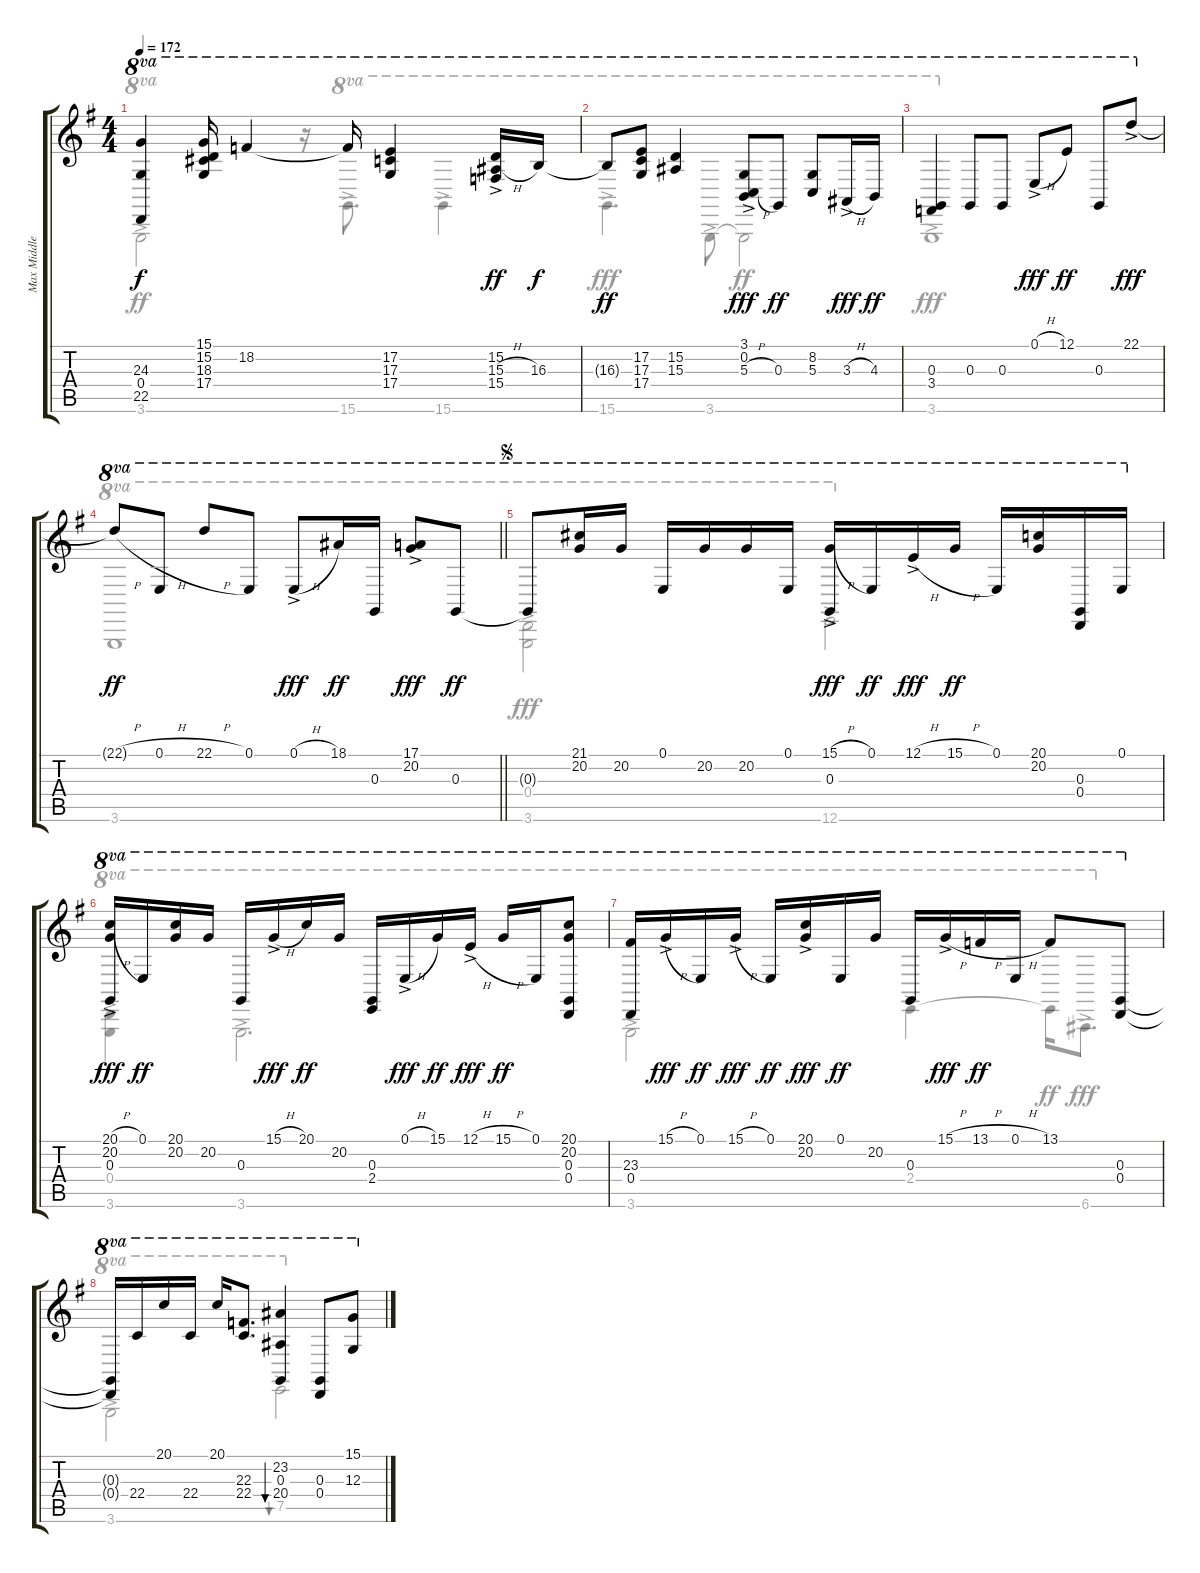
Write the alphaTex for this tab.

\track ("Max Middleton" "Max Middle") {instrument acousticgrandpiano}
\staff {score tabs}
\tuning (E4 B3 G3 D3 A2 E2) {hide}
\voice
\ts (4 4)
\tempo 172
\clef g2
\ks g
(24.3 0.4 22.5).4{ot 8va dy f} (15.1 15.2 18.3 17.4).16{ot 8va} 18.2.4{ot 8va} 18.2{t}.16{ot 8va} (17.2 17.3 17.4).4{ot 8va} (15.2{ac} 15.3{h ac} 15.4{ac}).16{ot 8va dy ff} 16.3.16{ot 8va dy f} |
16.3{t}.8{ot 8va dy ff} (17.2 17.3 17.4).8{ot 8va} (15.2 15.3).4{ot 8va} (3.1{ac} 0.2{ac} 5.3{h ac}).8{ot 8va dy fff} 0.3.8{ot 8va dy ff} (8.2 5.3).8{ot 8va} 3.3{h ac}.16{ot 8va dy fff} 4.3.16{ot 8va dy ff} |
(0.3 3.4).4{ot 8va} 0.3.8{ot 8va} 0.3.8{ot 8va} 0.1{h ac}.8{ot 8va dy fff} 12.1.8{ot 8va dy ff} 0.3.8{ot 8va} 22.1{ac}.8{ot 8va dy fff} |
\barLineRight lightlight
22.1{h t}.8{ot 8va dy ff} 0.1{h}.8{ot 8va} 22.1{h}.8{ot 8va} 0.1.8{ot 8va} 0.1{h ac}.8{ot 8va dy fff} 18.1.16{ot 8va dy ff} 0.3.16{ot 8va} (17.1{ac} 20.2{ac}).8{ot 8va dy fff} 0.3.8{ot 8va dy ff} |
\jump segno
0.3{t}.8{ot 8va} (21.1 20.2).16{ot 8va} 20.2.16{ot 8va} 0.1.16{ot 8va} 20.2.16{ot 8va} 20.2.16{ot 8va} 0.1.16{ot 8va} (15.1{h ac} 0.3{ac}).16{ot 8va dy fff} 0.1.16{ot 8va dy ff} 12.1{h ac}.16{ot 8va dy fff} 15.1{h}.16{ot 8va dy ff} 0.1.16{ot 8va} (20.1 20.2).16{ot 8va} (0.3 0.4).16{ot 8va} 0.1.16{ot 8va} |
(20.1{h ac} 20.2{ac} 0.3{ac}).16{ot 8va dy fff} 0.1.16{ot 8va dy ff} (20.1 20.2).16{ot 8va} 20.2.16{ot 8va} 0.3.16{ot 8va} 15.1{h ac}.16{ot 8va dy fff} 20.1.16{ot 8va dy ff} 20.2.16{ot 8va} (0.3 2.4).16{ot 8va} 0.1{h ac}.16{ot 8va dy fff} 15.1.16{ot 8va dy ff} 12.1{h ac}.16{ot 8va dy fff} 15.1{h}.16{ot 8va dy ff} 0.1.16{ot 8va} (20.1 20.2 0.3 0.4).8{ot 8va} |
(23.3 0.4).16{ot 8va} 15.1{h ac}.16{ot 8va dy fff} 0.1.16{ot 8va dy ff} 15.1{h ac}.16{ot 8va dy fff} 0.1.16{ot 8va dy ff} (20.1{ac} 20.2{ac}).16{ot 8va dy fff} 0.1.16{ot 8va dy ff} 20.2.16{ot 8va} 0.3.16{ot 8va} 15.1{h ac}.16{ot 8va dy fff} 13.1{h}.16{ot 8va dy ff} 0.1{h}.16{ot 8va} 13.1.8{ot 8va} (0.3 0.4).8{ot 8va} |
(0.3{t} 0.4{t}).16{ot 8va} 22.4.16{ot 8va} 20.1.16{ot 8va} 22.4.16{ot 8va} 20.1.16{ot 8va} (22.3 22.4).8{d ot 8va} (23.2 0.3 20.4).4{bu 30 ot 8va} (0.3 0.4).8{ot 8va} (15.1 12.3).8{ot 8va}
\voice
\clef g2
\ottava regular
\simile none
\ks g
3.6{ac}.2{ot 8va dy ff} r.16 15.6{ac}.8{d ot 8va} 15.6{ac}.4{ot 8va} |
15.6{ac}.4{d ot 8va dy fff} 3.6{ac}.8{ot 8va} 3.6{t}.2{ot 8va dy ff} |
3.6{ac}.1{ot 8va dy fff} |
\barLineRight lightlight
3.6.1{ot 8va dy ff} |
(0.4{ac} 3.6{ac}).2{ot 8va dy fff} 12.6{ac}.2{ot 8va} |
(0.4{ac} 3.6{ac}).4{ot 8va} 3.6{ac}.2{d ot 8va} |
3.6{ac}.2{ot 8va} 2.4{ac}.4{ot 8va} 2.4{t}.16{ot 8va dy ff} 6.6{ac}.8{d ot 8va dy fff} |
3.6{ac}.2{ot 8va} 7.5{ac}.2{bu 30 ot 8va}
